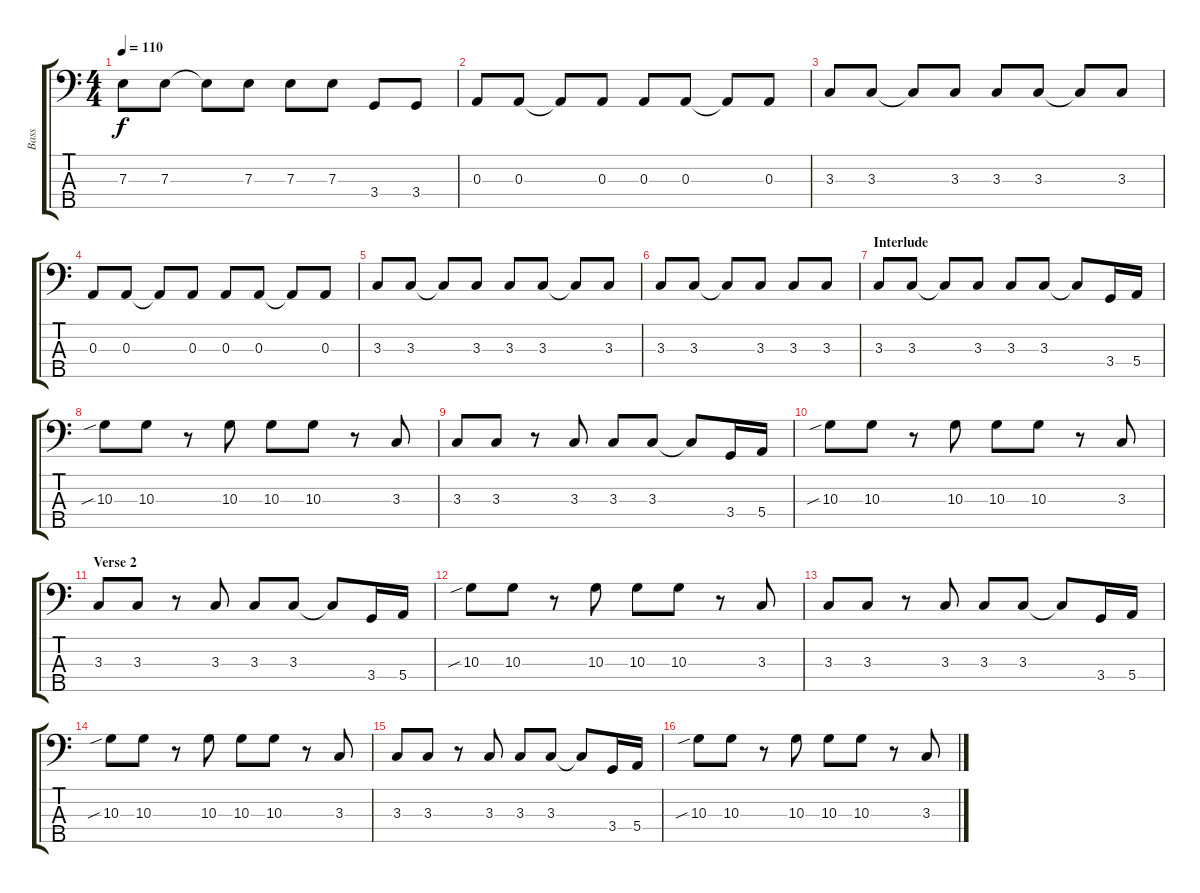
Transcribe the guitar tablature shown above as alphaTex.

\track ("Bass" "Bass") {instrument electricbassfinger}
\staff {score tabs}
\tuning (G2 D2 A1 E1 B0) {hide}
\ts (4 4)
\tempo 110
\clef f4
\ks c
7.3.8{dy f} 7.3.8 7.3{t}.8 7.3.8 7.3.8 7.3.8 3.4.8 3.4.8 |
0.3.8 0.3.8 0.3{t}.8 0.3.8 0.3.8 0.3.8 0.3{t}.8 0.3.8 |
3.3.8 3.3.8 3.3{t}.8 3.3.8 3.3.8 3.3.8 3.3{t}.8 3.3.8 |
0.3.8 0.3.8 0.3{t}.8 0.3.8 0.3.8 0.3.8 0.3{t}.8 0.3.8 |
3.3.8 3.3.8 3.3{t}.8 3.3.8 3.3.8 3.3.8 3.3{t}.8 3.3.8 |
3.3.8 3.3.8 3.3{t}.8 3.3.8 3.3.8 3.3.8 |
\section ("" "Interlude")
3.3.8 3.3.8 3.3{t}.8 3.3.8 3.3.8 3.3.8 3.3{t}.8 3.4.16 5.4.16 |
10.3{sib}.8 10.3.8 r.8 10.3.8 10.3.8 10.3.8 r.8 3.3.8 |
3.3.8 3.3.8 r.8 3.3.8 3.3.8 3.3.8 3.3{t}.8 3.4.16 5.4.16 |
10.3{sib}.8 10.3.8 r.8 10.3.8 10.3.8 10.3.8 r.8 3.3.8 |
\section ("" "Verse 2")
3.3.8 3.3.8 r.8 3.3.8 3.3.8 3.3.8 3.3{t}.8 3.4.16 5.4.16 |
10.3{sib}.8 10.3.8 r.8 10.3.8 10.3.8 10.3.8 r.8 3.3.8 |
3.3.8 3.3.8 r.8 3.3.8 3.3.8 3.3.8 3.3{t}.8 3.4.16 5.4.16 |
10.3{sib}.8 10.3.8 r.8 10.3.8 10.3.8 10.3.8 r.8 3.3.8 |
3.3.8 3.3.8 r.8 3.3.8 3.3.8 3.3.8 3.3{t}.8 3.4.16 5.4.16 |
10.3{sib}.8 10.3.8 r.8 10.3.8 10.3.8 10.3.8 r.8 3.3.8
